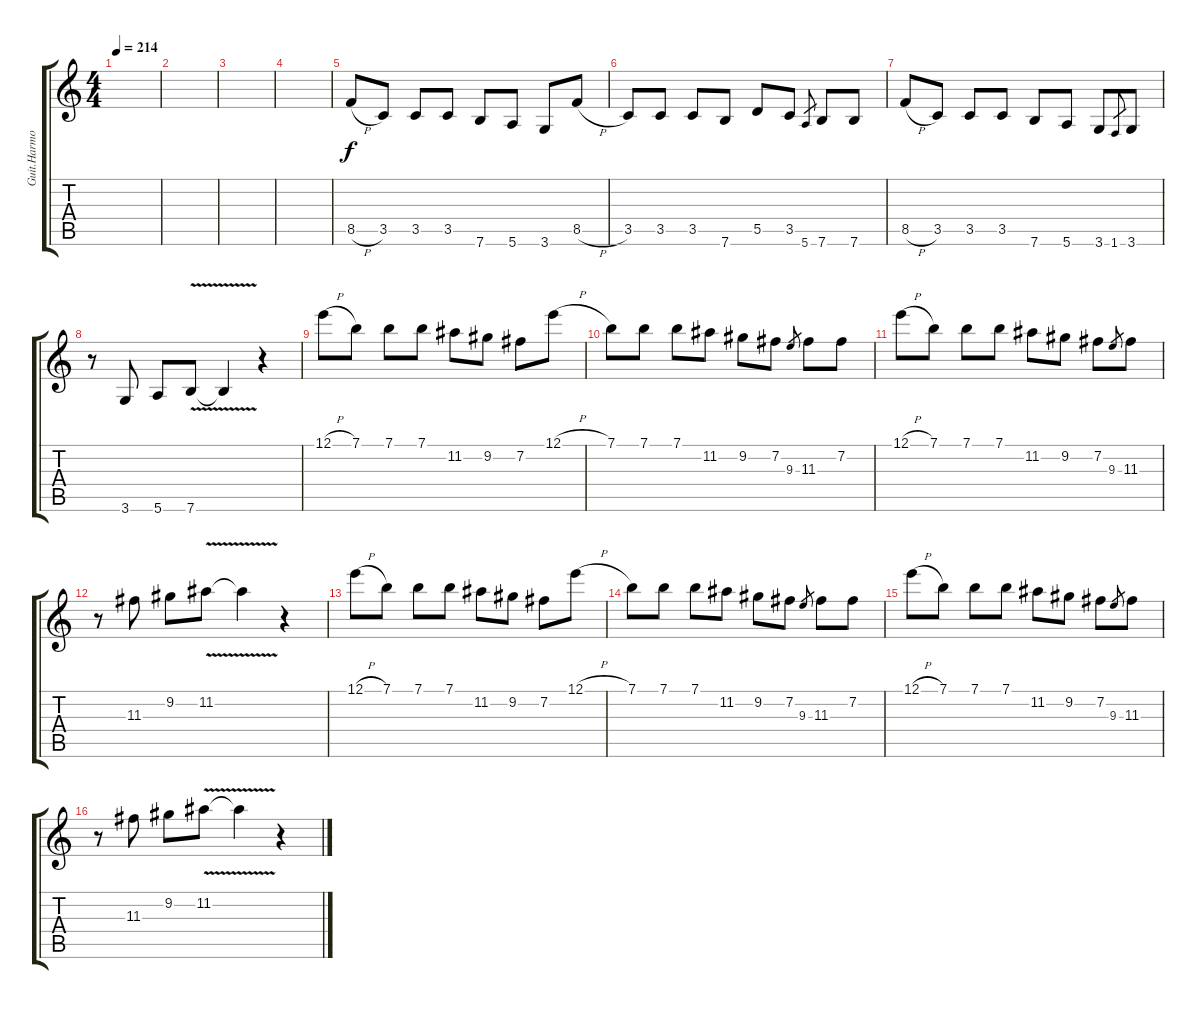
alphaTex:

\track ("Guit.Harmo 2" "Guit.Harmo") {instrument distortionguitar}
\staff {score tabs}
\tuning (E4 B3 G3 D3 A2 E2) {hide}
\ts (4 4)
\tempo 214
\clef g2
\ks c
|
|
|
|
8.5{h}.8 3.5.8 3.5.8 3.5.8 7.6.8 5.6.8 3.6.8 8.5{h}.8 |
3.5.8 3.5.8 3.5.8 7.6.8 5.5.8 3.5.8 5.6.8{gr} 7.6.8 7.6.8 |
8.5{h}.8 3.5.8 3.5.8 3.5.8 7.6.8 5.6.8 3.6.8 1.6.8{gr} 3.6.8 |
r.8 3.6.8 5.6.8 7.6{v}.8 7.6{t}.4 r.4 |
12.1{h}.8 7.1.8 7.1.8 7.1.8 11.2.8 9.2.8 7.2.8 12.1{h}.8 |
7.1.8 7.1.8 7.1.8 11.2.8 9.2.8 7.2.8 9.3.8{gr} 11.3.8 7.2.8 |
12.1{h}.8 7.1.8 7.1.8 7.1.8 11.2.8 9.2.8 7.2.8 9.3.8{gr} 11.3.8 |
r.8 11.3.8 9.2.8 11.2{v}.8 11.2{t}.4 r.4 |
12.1{h}.8 7.1.8 7.1.8 7.1.8 11.2.8 9.2.8 7.2.8 12.1{h}.8 |
7.1.8 7.1.8 7.1.8 11.2.8 9.2.8 7.2.8 9.3.8{gr} 11.3.8 7.2.8 |
12.1{h}.8 7.1.8 7.1.8 7.1.8 11.2.8 9.2.8 7.2.8 9.3.8{gr} 11.3.8 |
r.8 11.3.8 9.2.8 11.2{v}.8 11.2{t}.4 r.4
